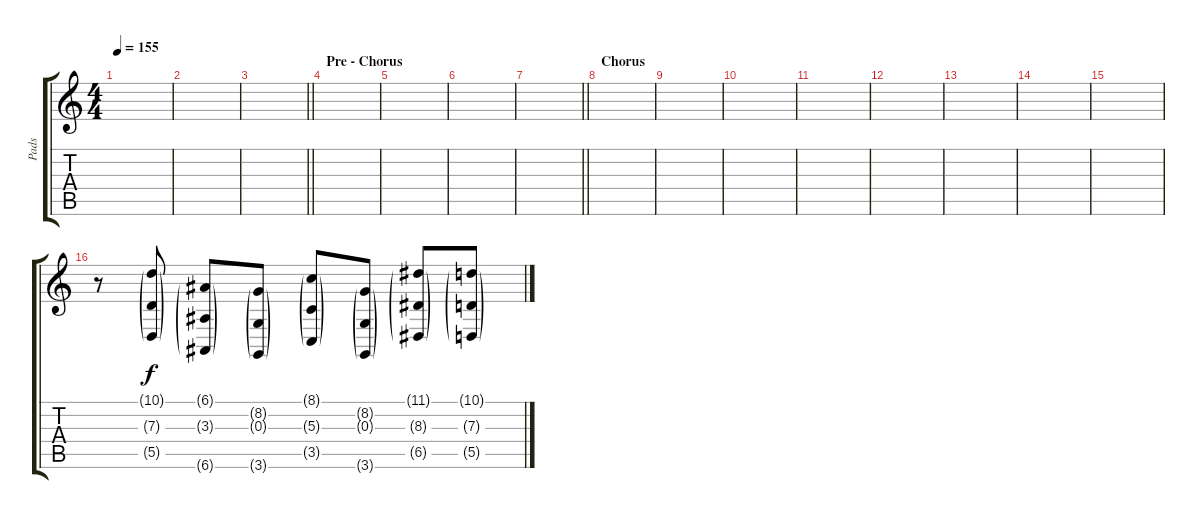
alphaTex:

\track ("Pads" "Pads") {instrument choiraahs}
\staff {score tabs}
\tuning (E4 B3 G3 D3 A2 E2) {hide}
\ts (4 4)
\tempo 155
\clef g2
\ks c
|
|
\barLineRight lightlight
|
\section ("" "Pre - Chorus")
|
|
|
\barLineRight lightlight
|
\section ("" "Chorus")
|
|
|
|
|
|
|
|
r.8{instrument stringensemble1} (10.1{g} 7.3{g} 5.5{g}).8 (6.1{g} 3.3{g} 6.6{g}).8 (8.2{g} 0.3{g} 3.6{g}).8 (8.1{g} 5.3{g} 3.5{g}).8 (8.2{g} 0.3{g} 3.6{g}).8 (11.1{g} 8.3{g} 6.5{g}).8 (10.1{g} 7.3{g} 5.5{g}).8
